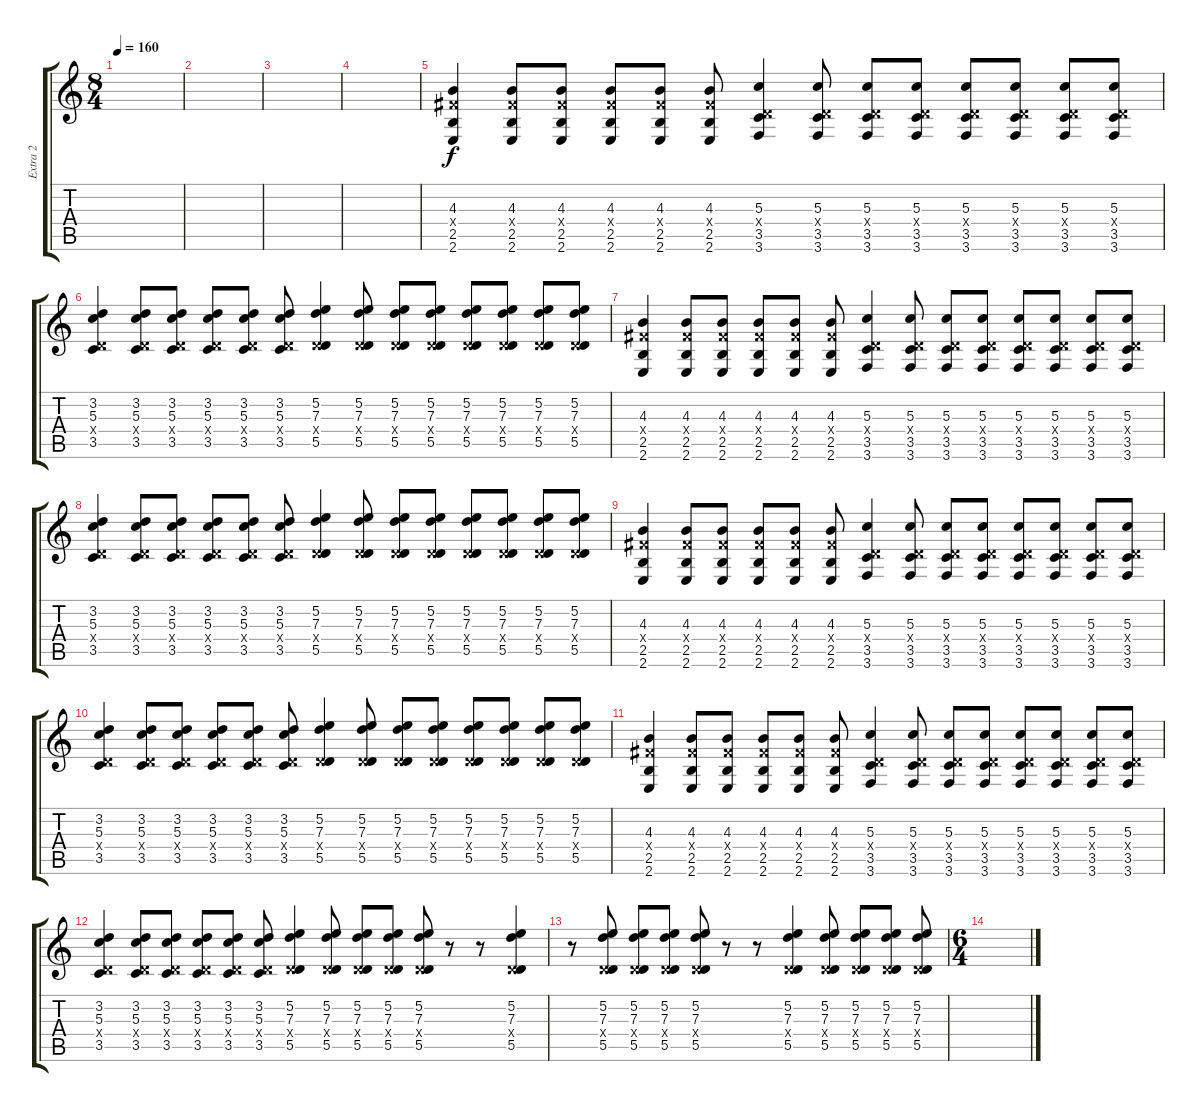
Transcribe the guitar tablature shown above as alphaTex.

\track ("Extra 2" "Extra 2") {instrument distortionguitar}
\staff {score tabs}
\tuning (E4 B3 G3 D3 A2 D2) {hide}
\ts (8 4)
\tempo 160
\clef g2
\ks c
|
|
|
|
(4.3 4.4{x} 2.5 2.6).4 (4.3 4.4{x} 2.5 2.6).8 (4.3 4.4{x} 2.5 2.6).8 (4.3 4.4{x} 2.5 2.6).8 (4.3 4.4{x} 2.5 2.6).8 (4.3 4.4{x} 2.5 2.6).8 (5.3 0.4{x} 3.5 3.6).4 (5.3 0.4{x} 3.5 3.6).8 (5.3 0.4{x} 3.5 3.6).8 (5.3 0.4{x} 3.5 3.6).8 (5.3 0.4{x} 3.5 3.6).8 (5.3 0.4{x} 3.5 3.6).8 (5.3 0.4{x} 3.5 3.6).8 (5.3 0.4{x} 3.5 3.6).8 |
(3.2 5.3 0.4{x} 3.5).4 (3.2 5.3 0.4{x} 3.5).8 (3.2 5.3 0.4{x} 3.5).8 (3.2 5.3 0.4{x} 3.5).8 (3.2 5.3 0.4{x} 3.5).8 (3.2 5.3 0.4{x} 3.5).8 (5.2 7.3 0.4{x} 5.5).4 (5.2 7.3 0.4{x} 5.5).8 (5.2 7.3 0.4{x} 5.5).8 (5.2 7.3 0.4{x} 5.5).8 (5.2 7.3 0.4{x} 5.5).8 (5.2 7.3 0.4{x} 5.5).8 (5.2 7.3 0.4{x} 5.5).8 (5.2 7.3 0.4{x} 5.5).8 |
(4.3 4.4{x} 2.5 2.6).4 (4.3 4.4{x} 2.5 2.6).8 (4.3 4.4{x} 2.5 2.6).8 (4.3 4.4{x} 2.5 2.6).8 (4.3 4.4{x} 2.5 2.6).8 (4.3 4.4{x} 2.5 2.6).8 (5.3 0.4{x} 3.5 3.6).4 (5.3 0.4{x} 3.5 3.6).8 (5.3 0.4{x} 3.5 3.6).8 (5.3 0.4{x} 3.5 3.6).8 (5.3 0.4{x} 3.5 3.6).8 (5.3 0.4{x} 3.5 3.6).8 (5.3 0.4{x} 3.5 3.6).8 (5.3 0.4{x} 3.5 3.6).8 |
(3.2 5.3 0.4{x} 3.5).4 (3.2 5.3 0.4{x} 3.5).8 (3.2 5.3 0.4{x} 3.5).8 (3.2 5.3 0.4{x} 3.5).8 (3.2 5.3 0.4{x} 3.5).8 (3.2 5.3 0.4{x} 3.5).8 (5.2 7.3 0.4{x} 5.5).4 (5.2 7.3 0.4{x} 5.5).8 (5.2 7.3 0.4{x} 5.5).8 (5.2 7.3 0.4{x} 5.5).8 (5.2 7.3 0.4{x} 5.5).8 (5.2 7.3 0.4{x} 5.5).8 (5.2 7.3 0.4{x} 5.5).8 (5.2 7.3 0.4{x} 5.5).8 |
(4.3 4.4{x} 2.5 2.6).4 (4.3 4.4{x} 2.5 2.6).8 (4.3 4.4{x} 2.5 2.6).8 (4.3 4.4{x} 2.5 2.6).8 (4.3 4.4{x} 2.5 2.6).8 (4.3 4.4{x} 2.5 2.6).8 (5.3 0.4{x} 3.5 3.6).4 (5.3 0.4{x} 3.5 3.6).8 (5.3 0.4{x} 3.5 3.6).8 (5.3 0.4{x} 3.5 3.6).8 (5.3 0.4{x} 3.5 3.6).8 (5.3 0.4{x} 3.5 3.6).8 (5.3 0.4{x} 3.5 3.6).8 (5.3 0.4{x} 3.5 3.6).8 |
(3.2 5.3 0.4{x} 3.5).4 (3.2 5.3 0.4{x} 3.5).8 (3.2 5.3 0.4{x} 3.5).8 (3.2 5.3 0.4{x} 3.5).8 (3.2 5.3 0.4{x} 3.5).8 (3.2 5.3 0.4{x} 3.5).8 (5.2 7.3 0.4{x} 5.5).4 (5.2 7.3 0.4{x} 5.5).8 (5.2 7.3 0.4{x} 5.5).8 (5.2 7.3 0.4{x} 5.5).8 (5.2 7.3 0.4{x} 5.5).8 (5.2 7.3 0.4{x} 5.5).8 (5.2 7.3 0.4{x} 5.5).8 (5.2 7.3 0.4{x} 5.5).8 |
(4.3 4.4{x} 2.5 2.6).4 (4.3 4.4{x} 2.5 2.6).8 (4.3 4.4{x} 2.5 2.6).8 (4.3 4.4{x} 2.5 2.6).8 (4.3 4.4{x} 2.5 2.6).8 (4.3 4.4{x} 2.5 2.6).8 (5.3 0.4{x} 3.5 3.6).4 (5.3 0.4{x} 3.5 3.6).8 (5.3 0.4{x} 3.5 3.6).8 (5.3 0.4{x} 3.5 3.6).8 (5.3 0.4{x} 3.5 3.6).8 (5.3 0.4{x} 3.5 3.6).8 (5.3 0.4{x} 3.5 3.6).8 (5.3 0.4{x} 3.5 3.6).8 |
(3.2 5.3 0.4{x} 3.5).4 (3.2 5.3 0.4{x} 3.5).8 (3.2 5.3 0.4{x} 3.5).8 (3.2 5.3 0.4{x} 3.5).8 (3.2 5.3 0.4{x} 3.5).8 (3.2 5.3 0.4{x} 3.5).8 (5.2 7.3 0.4{x} 5.5).4 (5.2 7.3 0.4{x} 5.5).8 (5.2 7.3 0.4{x} 5.5).8 (5.2 7.3 0.4{x} 5.5).8 (5.2 7.3 0.4{x} 5.5).8 r.8 r.8 (5.2 7.3 0.4{x} 5.5).4 |
r.8 (5.2 7.3 0.4{x} 5.5).8 (5.2 7.3 0.4{x} 5.5).8 (5.2 7.3 0.4{x} 5.5).8 (5.2 7.3 0.4{x} 5.5).8 r.8 r.8 (5.2 7.3 0.4{x} 5.5).4 (5.2 7.3 0.4{x} 5.5).8 (5.2 7.3 0.4{x} 5.5).8 (5.2 7.3 0.4{x} 5.5).8 (5.2 7.3 0.4{x} 5.5).8 |
\ts (6 4)
